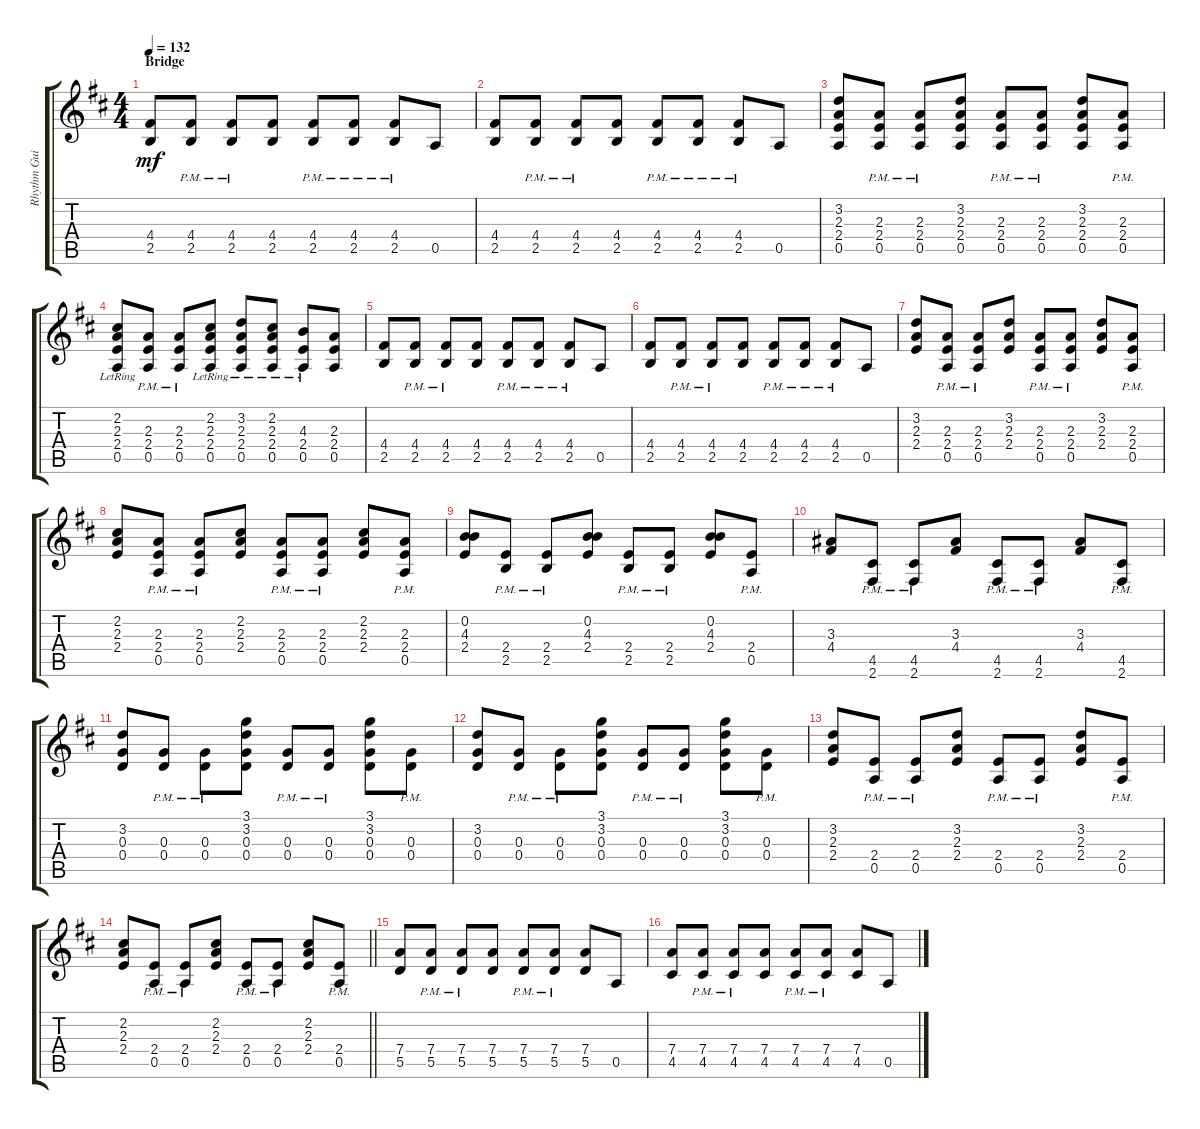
\track ("Rhythm Guitar" "Rhythm Gui") {instrument acousticguitarsteel}
\staff {score tabs}
\tuning (E4 B3 G3 D3 A2 E2) {hide}
\ts (4 4)
\section ("" "Bridge")
\tempo 132
\clef g2
\ks d
(4.4 2.5).8{dy mf} (4.4{pm} 2.5{pm}).8 (4.4{pm} 2.5{pm}).8 (4.4 2.5).8 (4.4{pm} 2.5{pm}).8 (4.4{pm} 2.5{pm}).8 (4.4 2.5{pm}).8 0.5.8 |
(4.4 2.5).8 (4.4{pm} 2.5{pm}).8 (4.4{pm} 2.5{pm}).8 (4.4 2.5).8 (4.4{pm} 2.5{pm}).8 (4.4{pm} 2.5{pm}).8 (4.4 2.5{pm}).8 0.5.8 |
(3.2 2.3 2.4 0.5).8 (2.3{pm} 2.4{pm} 0.5{pm}).8 (2.3{pm} 2.4{pm} 0.5{pm}).8 (3.2 2.3 2.4 0.5).8 (2.3{pm} 2.4{pm} 0.5{pm}).8 (2.3{pm} 2.4{pm} 0.5{pm}).8 (3.2 2.3 2.4 0.5).8 (2.3{pm} 2.4 0.5{pm}).8 |
(2.2 2.3 2.4 0.5{lr}).8 (2.3{pm} 2.4{pm} 0.5{pm}).8 (2.3{pm} 2.4{pm} 0.5{pm}).8 (2.2{lr} 2.3{lr} 2.4{lr} 0.5{lr}).8 (3.2{lr} 2.3{lr} 2.4{lr} 0.5{lr}).8 (2.2{lr} 2.3{lr} 2.4{lr} 0.5{lr}).8 (4.3{lr} 2.4{lr} 0.5{lr}).8 (2.3 2.4 0.5).8 |
(4.4 2.5).8 (4.4{pm} 2.5{pm}).8 (4.4{pm} 2.5{pm}).8 (4.4 2.5).8 (4.4{pm} 2.5{pm}).8 (4.4{pm} 2.5{pm}).8 (4.4 2.5{pm}).8 0.5.8 |
(4.4 2.5).8 (4.4{pm} 2.5{pm}).8 (4.4{pm} 2.5{pm}).8 (4.4 2.5).8 (4.4{pm} 2.5{pm}).8 (4.4{pm} 2.5{pm}).8 (4.4 2.5{pm}).8 0.5.8 |
(3.2 2.3 2.4).8 (2.3{pm} 2.4{pm} 0.5{pm}).8 (2.3{pm} 2.4{pm} 0.5{pm}).8 (3.2 2.3 2.4).8 (2.3{pm} 2.4{pm} 0.5{pm}).8 (2.3{pm} 2.4{pm} 0.5{pm}).8 (3.2 2.3 2.4).8 (2.3 2.4 0.5{pm}).8 |
(2.2 2.3 2.4).8 (2.3{pm} 2.4{pm} 0.5{pm}).8 (2.3{pm} 2.4{pm} 0.5{pm}).8 (2.2 2.3 2.4).8 (2.3{pm} 2.4{pm} 0.5{pm}).8 (2.3{pm} 2.4{pm} 0.5{pm}).8 (2.2 2.3 2.4).8 (2.3 2.4 0.5{pm}).8 |
(0.2 4.3 2.4).8 (2.4{pm} 2.5{pm}).8 (2.4{pm} 2.5{pm}).8 (0.2 4.3 2.4).8 (2.4{pm} 2.5{pm}).8 (2.4{pm} 2.5{pm}).8 (0.2 4.3 2.4).8 (2.4 0.5{pm}).8 |
(3.3 4.4).8 (4.5{pm} 2.6{pm}).8 (4.5{pm} 2.6{pm}).8 (3.3 4.4).8 (4.5{pm} 2.6{pm}).8 (4.5{pm} 2.6{pm}).8 (3.3 4.4).8 (4.5{pm} 2.6{pm}).8 |
(3.2 0.3 0.4).8 (0.3{pm} 0.4{pm}).8 (0.3{pm} 0.4{pm}).8 (3.1 3.2 0.3 0.4).8 (0.3{pm} 0.4{pm}).8 (0.3{pm} 0.4{pm}).8 (3.1 3.2 0.3 0.4).8 (0.3{pm} 0.4{pm}).8 |
(3.2 0.3 0.4).8 (0.3{pm} 0.4{pm}).8 (0.3{pm} 0.4{pm}).8 (3.1 3.2 0.3 0.4).8 (0.3{pm} 0.4{pm}).8 (0.3{pm} 0.4{pm}).8 (3.1 3.2 0.3 0.4).8 (0.3{pm} 0.4{pm}).8 |
(3.2 2.3 2.4).8 (2.4{pm} 0.5{pm}).8 (2.4{pm} 0.5{pm}).8 (3.2 2.3 2.4).8 (2.4{pm} 0.5{pm}).8 (2.4{pm} 0.5{pm}).8 (3.2 2.3 2.4).8 (2.4 0.5{pm}).8 |
\barLineRight lightlight
(2.2 2.3 2.4).8 (2.4{pm} 0.5{pm}).8 (2.4{pm} 0.5{pm}).8 (2.2 2.3 2.4).8 (2.4{pm} 0.5{pm}).8 (2.4{pm} 0.5{pm}).8 (2.2 2.3 2.4).8 (2.4 0.5{pm}).8 |
(7.4 5.5).8 (7.4{pm} 5.5{pm}).8 (7.4{pm} 5.5{pm}).8 (7.4 5.5).8 (7.4{pm} 5.5{pm}).8 (7.4{pm} 5.5{pm}).8 (7.4 5.5).8 0.5.8 |
(7.4 4.5).8 (7.4{pm} 4.5{pm}).8 (7.4{pm} 4.5{pm}).8 (7.4 4.5).8 (7.4{pm} 4.5{pm}).8 (7.4{pm} 4.5{pm}).8 (7.4 4.5).8 0.5.8
